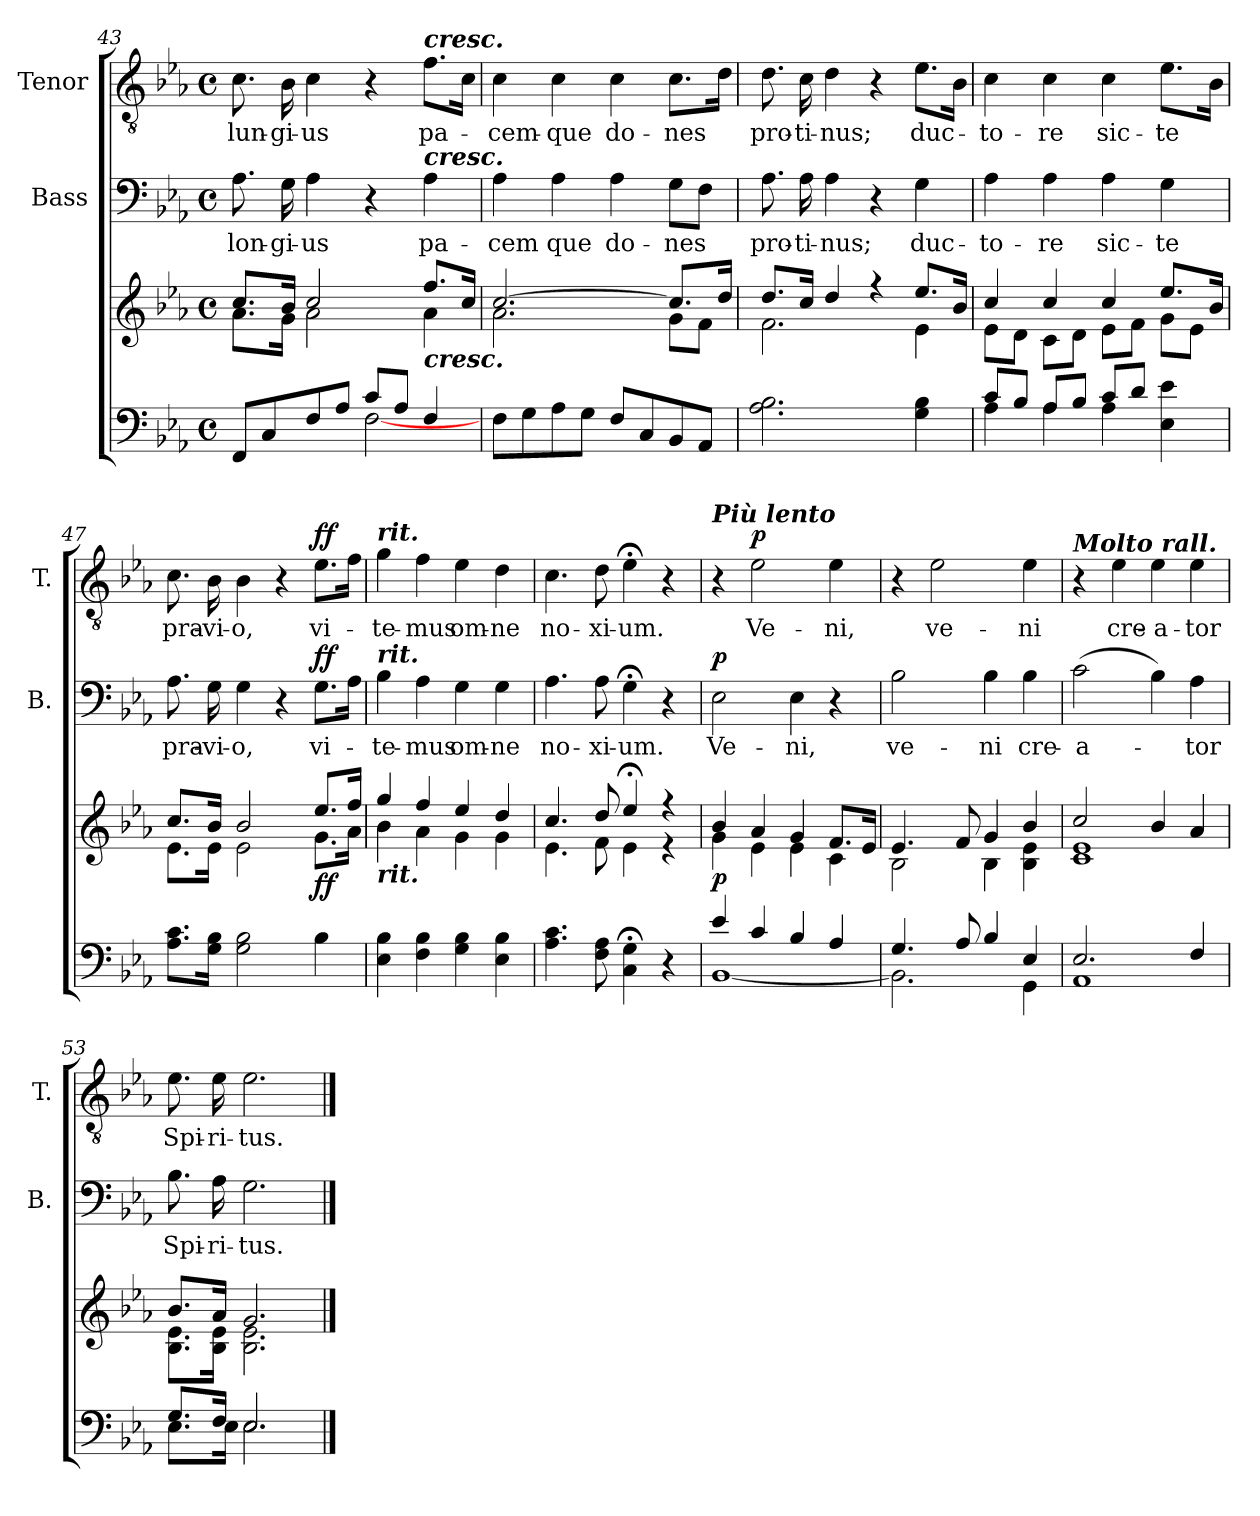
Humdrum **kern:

**kern	**kern	**dynam	**kern	**text	**dynam	**kern	**text	**dynam
*part3	*part3	*part3	*part2	*part2	*part2	*part1	*part1	*part1
*staff4	*staff3	*staff3/4	*staff2	*staff2	*staff2	*staff1	*staff1	*staff1
*	*	*	*I"Bass	*	*	*I"Tenor	*	*
*	*	*	*I'B.	*	*	*I'T.	*	*
*clefF4	*clefG2	*	*clefF4	*	*	*clefGv2	*	*
*k[b-e-a-]	*k[b-e-a-]	*	*k[b-e-a-]	*	*	*k[b-e-a-]	*	*
*E-:	*E-:	*	*E-:	*	*	*E-:	*	*
*M4/4	*M4/4	*	*M4/4	*	*	*M4/4	*	*
*met(c)	*met(c)	*	*met(c)	*	*	*met(c)	*	*
=43	=43	=43	=43	=43	=43	=43	=43	=43
*^	*^	*	*	*	*	*	*	*
!	!	!	!	!	!	!LO:LY:b	!	!	!LO:LY:b	!
8FF/L	2ryy	8.cc/L	8.a-\L	.	8.A-\	lon-	.	8.c\	lun-	.
8C/	.	.	.	.	.	.	.	.	.	.
!	!	!	!	!	!	!LO:LY:b	!	!	!LO:LY:b	!
.	.	16b-/Jk	16g\Jk	.	16G\	-gi-	.	16B-\	-gi-	.
!	!	!	!	!	!	!LO:LY:b	!	!	!LO:LY:b	!
8F/	.	2cc/	2a-\	.	4A-\	-us	.	4c\	-us	.
8A-/J	.	.	.	.	.	.	.	.	.	.
8c/L	[<2F\	.	.	.	4r	.	.	4r	.	.
8A-/J	.	.	.	.	.	.	.	.	.	.
!	!	!	!	!	!	!	!	!LO:TX:a:Bi:t=cresc.	!	!
!	!	!	!	!	!LO:TX:a:Bi:t=cresc.	!	!	!	!	!
!	!	!LO:TX:b:Bi:t=cresc.	!	!	!	!	!	!	!	!
!	!	!	!	!	!	!LO:LY:b	!	!	!LO:LY:b	!
4F/	.	8.ff/L	4a-\	.	4A-\	pa-	.	8.f\L	pa-	.
.	.	16cc/Jk	.	.	.	.	.	16c\Jk	.	.
*v	*v	*	*	*	*	*	*	*	*	*
!!LO:LB:g=z
=44	=44	=44	=44	=44	=44	=44	=44	=44	=44
!	!	!	!	!	!LO:LY:b	!	!	!LO:LY:b	!
8F\L	[>2.cc/	2.a-\	.	4A-\	-cem	.	4c\	-cem-	.
8G\	.	.	.	.	.	.	.	.	.
!	!	!	!	!	!LO:LY:b	!	!	!LO:LY:b	!
8A-\	.	.	.	4A-\	que	.	4c\	-que	.
8G\J	.	.	.	.	.	.	.	.	.
!	!	!	!	!	!LO:LY:b	!	!	!LO:LY:b	!
8F/L	.	.	.	4A-\	do-	.	4c\	do-	.
8C/	.	.	.	.	.	.	.	.	.
!	!	!	!	!	!LO:LY:b	!	!	!LO:LY:b	!
8BB-/	8.cc/L]	8g\L	.	8G\L	-nes	.	8.c\L	-nes	.
8AA-/J	.	8f\J	.	8F\J	.	.	.	.	.
.	16dd/Jk	.	.	.	.	.	16d\Jk	.	.
=45	=45	=45	=45	=45	=45	=45	=45	=45	=45
!	!	!	!	!	!LO:LY:b	!	!	!LO:LY:b	!
2.A-\ 2.B-\	8.dd/L	2.f\	.	8.A-\	pro-	.	8.d\	pro-	.
!	!	!	!	!	!LO:LY:b	!	!	!LO:LY:b	!
.	16cc/Jk	.	.	16A-\	-ti-	.	16c\	-ti-	.
!	!	!	!	!	!LO:LY:b	!	!	!LO:LY:b	!
.	4dd/	.	.	4A-\	-nus;	.	4d\	-nus;	.
.	4ree	.	.	4r	.	.	4r	.	.
!	!	!	!	!	!LO:LY:b	!	!	!LO:LY:b	!
4G\ 4B-\	8.ee-/L	4e-\	.	4G\	duc-	.	8.e-\L	duc-	.
.	16b-/Jk	.	.	.	.	.	16B-\Jk	.	.
=46	=46	=46	=46	=46	=46	=46	=46	=46	=46
*^	*	*	*	*	*	*	*	*	*
!	!	!	!	!	!	!LO:LY:b	!	!	!LO:LY:b	!
8c/L	4A-\	4cc/	8e-\L	.	4A-\	-to-	.	4c\	-to-	.
8B-/J	.	.	8d\J	.	.	.	.	.	.	.
!	!	!	!	!	!	!LO:LY:b	!	!	!LO:LY:b	!
8A-/L	4A-\	4cc/	8c\L	.	4A-\	-re	.	4c\	-re	.
8B-/J	.	.	8d\J	.	.	.	.	.	.	.
!	!	!	!	!	!	!LO:LY:b	!	!	!LO:LY:b	!
8c/L	4A-\	4cc/	8e-\L	.	4A-\	sic-	.	4c\	sic-	.
8d/J	.	.	8f\J	.	.	.	.	.	.	.
!	!	!	!	!	!	!LO:LY:b	!	!	!LO:LY:b	!
4ryy	4E-\ 4e-\	8.ee-/L	8g\L	.	4G\	-te	.	8.e-\L	-te	.
.	.	.	8e-\J	.	.	.	.	.	.	.
.	.	16b-/Jk	.	.	.	.	.	16B-\Jk	.	.
*v	*v	*	*	*	*	*	*	*	*	*
=47	=47	=47	=47	=47	=47	=47	=47	=47	=47
!	!	!	!	!	!LO:LY:b	!	!	!LO:LY:b	!
8.A-\ 8.c\L	8.cc/L	8.e-\L	.	8.A-\	pra-	.	8.c\	pra-	.
!	!	!	!	!	!LO:LY:b	!	!	!LO:LY:b	!
16G\ 16B-\Jk	16b-/Jk	16e-\Jk	.	16G\	-vi-	.	16B-\	-vi-	.
!	!	!	!	!	!LO:LY:b	!	!	!LO:LY:b	!
2G\ 2B-\	2b-/	2e-\	.	4G\	-o,	.	4B-\	-o,	.
.	.	.	.	4r	.	.	4r	.	.
!	!	!	!LO:DY:b	!	!LO:LY:b	!LO:DY:a	!	!LO:LY:b	!LO:DY:a
4B-\	8.ee-/L	8.g\L	ff	8.G\L	vi-	ff	8.e-\L	vi-	ff
.	16ff/Jk	16a-\Jk	.	16A-\Jk	.	.	16f\Jk	.	.
=48	=48	=48	=48	=48	=48	=48	=48	=48	=48
!	!	!	!	!	!	!	!LO:TX:a:Bi:t=rit.	!	!
!	!	!	!	!LO:TX:a:Bi:t=rit.	!	!	!	!	!
!	!LO:TX:b:Bi:t=rit.	!	!	!	!	!	!	!	!
!	!	!	!	!	!LO:LY:b	!	!	!LO:LY:b	!
4E-\ 4B-\	4gg/	4b-\	.	4B-\	-te-	.	4g\	-te-	.
!	!	!	!	!	!LO:LY:b	!	!	!LO:LY:b	!
4F\ 4B-\	4ff/	4a-\	.	4A-\	-mus	.	4f\	-mus	.
!	!	!	!	!	!LO:LY:b	!	!	!LO:LY:b	!
4G\ 4B-\	4ee-/	4g\	.	4G\	om-	.	4e-\	om-	.
!	!	!	!	!	!LO:LY:b	!	!	!LO:LY:b	!
4E-\ 4B-\	4dd/	4g\	.	4G\	-ne	.	4d\	-ne	.
!!LO:LB:g=z
=49	=49	=49	=49	=49	=49	=49	=49	=49	=49
!	!	!	!	!	!LO:LY:b	!	!	!LO:LY:b	!
4.A-\ 4.c\	4.cc/	4.e-\	.	4.A-\	no-	.	4.c\	no-	.
!	!	!	!	!	!LO:LY:b	!	!	!LO:LY:b	!
8F\ 8A-\	8dd/	8f\	.	8A-\	-xi-	.	8d\	-xi-	.
!	!	!	!	!	!LO:LY:b	!	!	!LO:LY:b	!
4C\;< 4G\;<	4ee-;</	4e-\	.	4G;<\	-um.	.	4e-;<\	-um.	.
4r	4r	4r	.	4r	.	.	4r	.	.
=50	=50	=50	=50	=50	=50	=50	=50	=50	=50
*^	*	*	*	*	*	*	*	*	*
!	!	!	!	!	!	!	!	!LO:TX:a:Bi:t=Più lento	!	!
!	!	!	!	!LO:DY:b	!	!LO:LY:b	!LO:DY:a	!	!	!
4e-/	[<1BB-	4b-/	4g\	p	2E-\	Ve-	p	4r	.	.
!	!	!	!	!	!	!	!	!	!LO:LY:b	!LO:DY:a
4c/	.	4a-/	4e-\	.	.	.	.	2e-\	Ve-	p
!	!	!	!	!	!	!LO:LY:b	!	!	!	!
4B-/	.	4g/	4e-\	.	4E-\	-ni,	.	.	.	.
!	!	!	!	!	!	!	!	!	!LO:LY:b	!
4A-/	.	8.f/L	4c\	.	4r	.	.	4e-\	-ni,	.
.	.	16e-/Jk	.	.	.	.	.	.	.	.
=51	=51	=51	=51	=51	=51	=51	=51	=51	=51	=51
!	!	!	!	!	!	!LO:LY:b	!	!	!	!
4.G/	2.BB-\]	4.e-/	2B-\	.	2B-\	ve-	.	4r	.	.
!	!	!	!	!	!	!	!	!	!LO:LY:b	!
.	.	.	.	.	.	.	.	2e-\	ve-	.
8A-/	.	8f/	.	.	.	.	.	.	.	.
!	!	!	!	!	!	!LO:LY:b	!	!	!	!
4B-/	.	4g/	4B-\	.	4B-\	-ni	.	.	.	.
!	!	!	!	!	!	!LO:LY:b	!	!	!LO:LY:b	!
4E-/	4GG\	4b-/	4B-\ 4e-\	.	4B-\	cre-	.	4e-\	-ni	.
=52	=52	=52	=52	=52	=52	=52	=52	=52	=52	=52
!	!	!	!	!	!	!	!	!LO:TX:a:Bi:t=Molto rall.	!	!
!	!	!	!	!	!	!LO:LY:b	!	!	!	!
2.E-/	1AA-	2cc/	1c 1e-	.	(>2c\	-a-	.	4r	.	.
!	!	!	!	!	!	!	!	!	!LO:LY:b	!
.	.	.	.	.	.	.	.	4e-\	cre-	.
!	!	!	!	!	!	!	!	!	!LO:LY:b	!
.	.	4b-/	.	.	4B-\)	.	.	4e-\	-a-	.
!	!	!	!	!	!	!LO:LY:b	!	!	!LO:LY:b	!
4F/	.	4a-/	.	.	4A-\	-tor	.	4e-\	-tor	.
=53	=53	=53	=53	=53	=53	=53	=53	=53	=53	=53
!	!	!	!	!	!	!LO:LY:b	!	!	!LO:LY:b	!
8.G/L	8.E-\L	8.b-/L	8.B-\ 8.e-\L	.	8.B-\	Spi-	.	8.e-\	Spi-	.
!	!	!	!	!	!	!LO:LY:b	!	!	!LO:LY:b	!
16F/Jk	16E-\Jk	16a-/Jk	16B-\ 16e-\Jk	.	16A-\	-ri-	.	16e-\	-ri-	.
!	!	!	!	!	!	!LO:LY:b	!	!	!LO:LY:b	!
2.E-/	2.E-\	2.g/	2.B-\ 2.e-\	.	2.G\	-tus.	.	2.e-\	-tus.	.
*v	*v	*	*	*	*	*	*	*	*	*
*	*v	*v	*	*	*	*	*	*	*
==	==	==	==	==	==	==	==	==
*-	*-	*-	*-	*-	*-	*-	*-	*-
